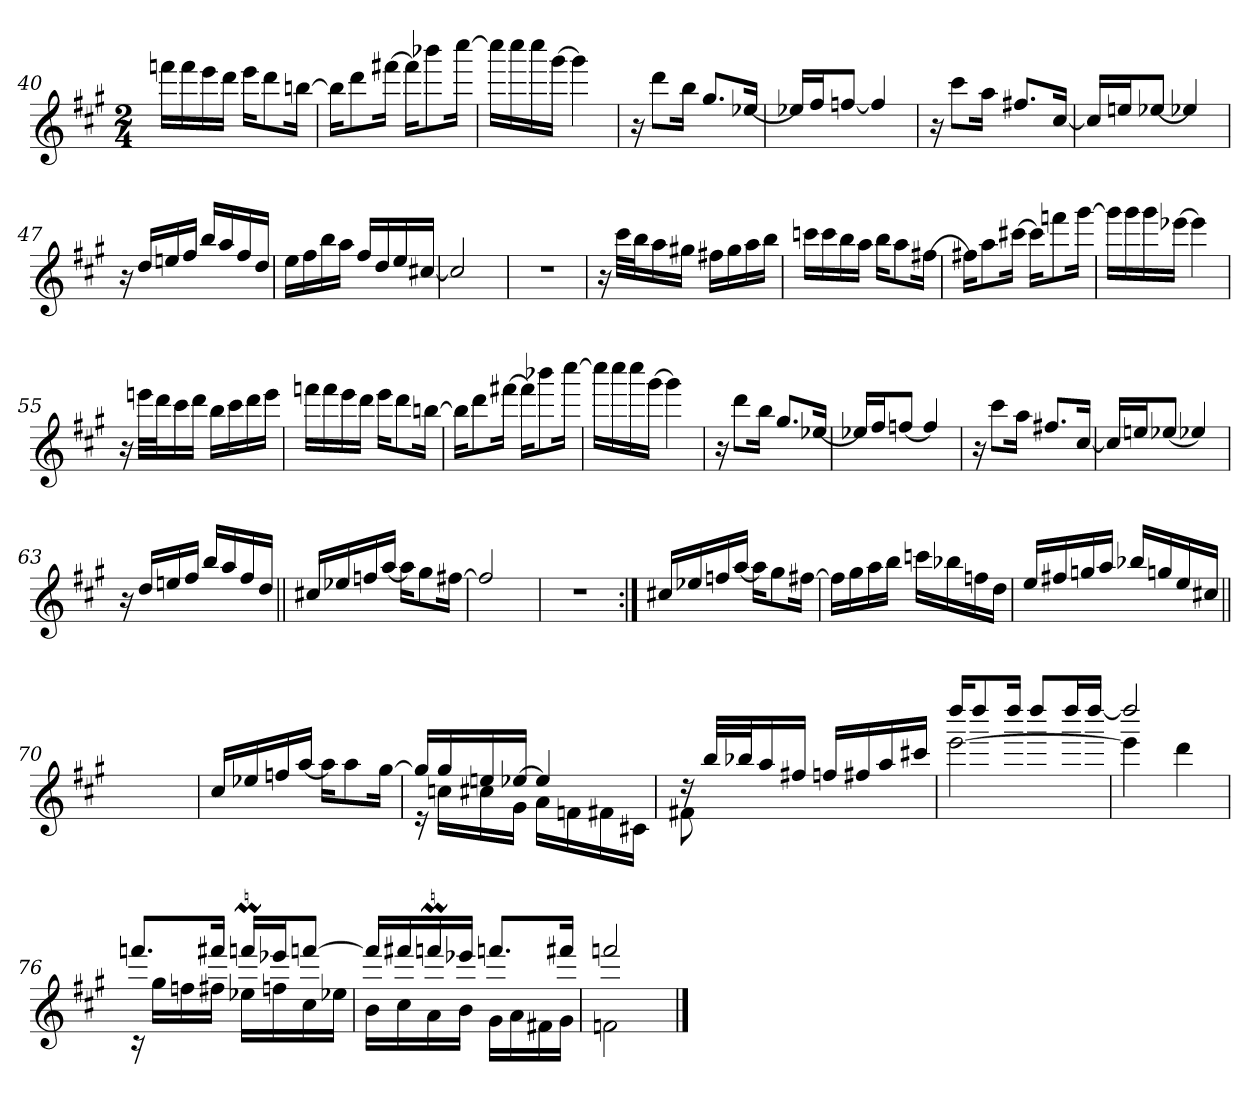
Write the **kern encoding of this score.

**kern
*part1
*staff1
*clefG2
*k[f#c#g#]
*f#:
*M2/4
=40
16fffn\LL
16fff\
16eee\
16ddd\JJ
16eee\KL
8ddd\
[16bbn\Jk
!!LO:PB:g=z
=41
16bbn\KL]
8ddd\
[16fff#X\Jk
16fff#\KL]
8bbb-X\
[16cccc#\Jk
=42
16cccc#\LL]
16cccc#\
16cccc#\
[16ggg#\JJ
4ggg#\]
=43
16r
8ddd\L
16bb\Jk
8.gg#/L
[16ee-X/Jk
=44
16ee-X/LL]
16ff#/J
[8ffn/J
4ffn/]
!!LO:LB:g=z
=45
16r
8ccc#\L
16aa\Jk
8.ff#X/L
[16cc#/Jk
=46
16cc#/LL]
16een/J
[8ee-X/J
4ee-X/]
=47
16r
16dd/LL
16een/
16ff#/JJ
16bb/LL
16aa/
16ff#/
16dd/JJ
=48
16ee\LL
16ff#\
16bb\
16aa\JJ
16ff#/LL
16dd/
16ee/
[16cc#X/JJ
=49
2cc#/]
!!LO:LB:g=z
=50
2r
=51
16r
32ccc#\LLL
32bb\J
16aa\
16gg#X\JJ
16ff#X\LL
16gg#\
16aa\
16bb\JJ
=52
16cccn\LL
16ccc\
16bb\
16aa\JJ
16bb\KL
8aa\
[16ff#X\Jk
=53
16ff#X\KL]
8aa\
[16ccc#X\Jk
16ccc#\KL]
8fffn\
[16ggg#\Jk
=54
16ggg#\LL]
16ggg#\
16ggg#\
[16eee-X\JJ
4eee-\]
!!LO:LB:g=z
=55
16r
32eeen\LLL
32ddd\J
16ccc#\
16ddd\JJ
16bb\LL
16ccc#\
16ddd\
16eee\JJ
=56
16fffn\LL
16fff\
16eee\
16ddd\JJ
16eee\KL
8ddd\
[16bbn\Jk
=57
16bbn\KL]
8ddd\
[16fff#X\Jk
16fff#\KL]
8bbb-X\
[16cccc#\Jk
=58
16cccc#\LL]
16cccc#\
16cccc#\
[16ggg#\JJ
4ggg#\]
!!LO:LB:g=z
=59
16r
8ddd\L
16bb\Jk
8.gg#/L
[16ee-X/Jk
=60
16ee-X/LL]
16ff#/J
[8ffn/J
4ffn/]
=61
16r
8ccc#\L
16aa\Jk
8.ff#X/L
[16cc#/Jk
=62
16cc#/LL]
16een/J
[8ee-X/J
4ee-X/]
!!LO:LB:g=z
=63
16r
16dd/LL
16een/
16ff#/JJ
16bb/LL
16aa/
16ff#/
16dd/JJ
=64||
16cc#X/LL
16ee-X/
16ffn/
[16aa/JJ
16aa\KL]
8gg#\
[16ff#X\Jk
=65
2ff#/]
=66
2r
!!LO:LB:g=z
=67:|!
16cc#X/LL
16ee-X/
16ffn/
[16aa/JJ
16aa\KL]
8gg#\
[16ff#X\Jk
=68
16ff#\LL]
16gg#\
16aa\
16bb\JJ
16cccn\LL
16bb-X\
16ffn\
16dd\JJ
=69
16ee/LL
16ff#X/
16ggn/
16aa/JJ
16bb-X/LL
16ggn/
16ee/
16cc#X/JJ
=70||
2ryy
!!LO:LB:g=z
=71
16cc#/LL
16ee-X/
16ffn/
[16aa/JJ
16aa\KL]
8aa\
[16gg#\Jk
=72
*^
16gg#/LL]	16rd
16gg#/	16ccn!\LL
16een/	16cc#X!\
[>16ee-X/JJ	16g#!\JJ
4ee-/]	16a!\LL
.	16fn!\
.	16f#X!\
.	16c#X!\JJ
=73	=73
16rdd	8f#X!\
32bb/LLL	.
32bb-X/J	.
16aa/	4.ryy
16ff#X/JJ	.
16ffn/LL	.
16ff#X/	.
16aa/	.
16ccc#X/JJ	.
=74	=74
[>2eee\	16dddd!/KL
.	8dddd!/
.	16dddd!/Jk
.	8dddd!/L
.	16dddd!/L
.	[>16dddd!/JJ
=75	=75
!	!LO:N:head=open
4eee\]	2dddd!/]
4ddd\	.
!!LO:LB:g=z	!!
=76	=76
8.fffn/L	16rc
.	16gg#!\LL
.	16ffn!\
16fff#X/Jk	16ff#X!\JJ
16fffnM/LL	16ee-X!\LL
16eee-X/J	16ffn!\
[>8fffn/J	16cc#!\
.	16ee-X!\JJ
=77	=77
16fffn/LL]	16b!\LL
16fff#X/	16cc#!\
16fffnM/	16a!\
16eee-X/JJ	16b!\JJ
8.fffn/L	16g#!\LL
.	16a!\
.	16f#X!\
16fff#X/Jk	16g#!\JJ
=78	=78
2fffn/	2fn!\
*v	*v
==
*-
